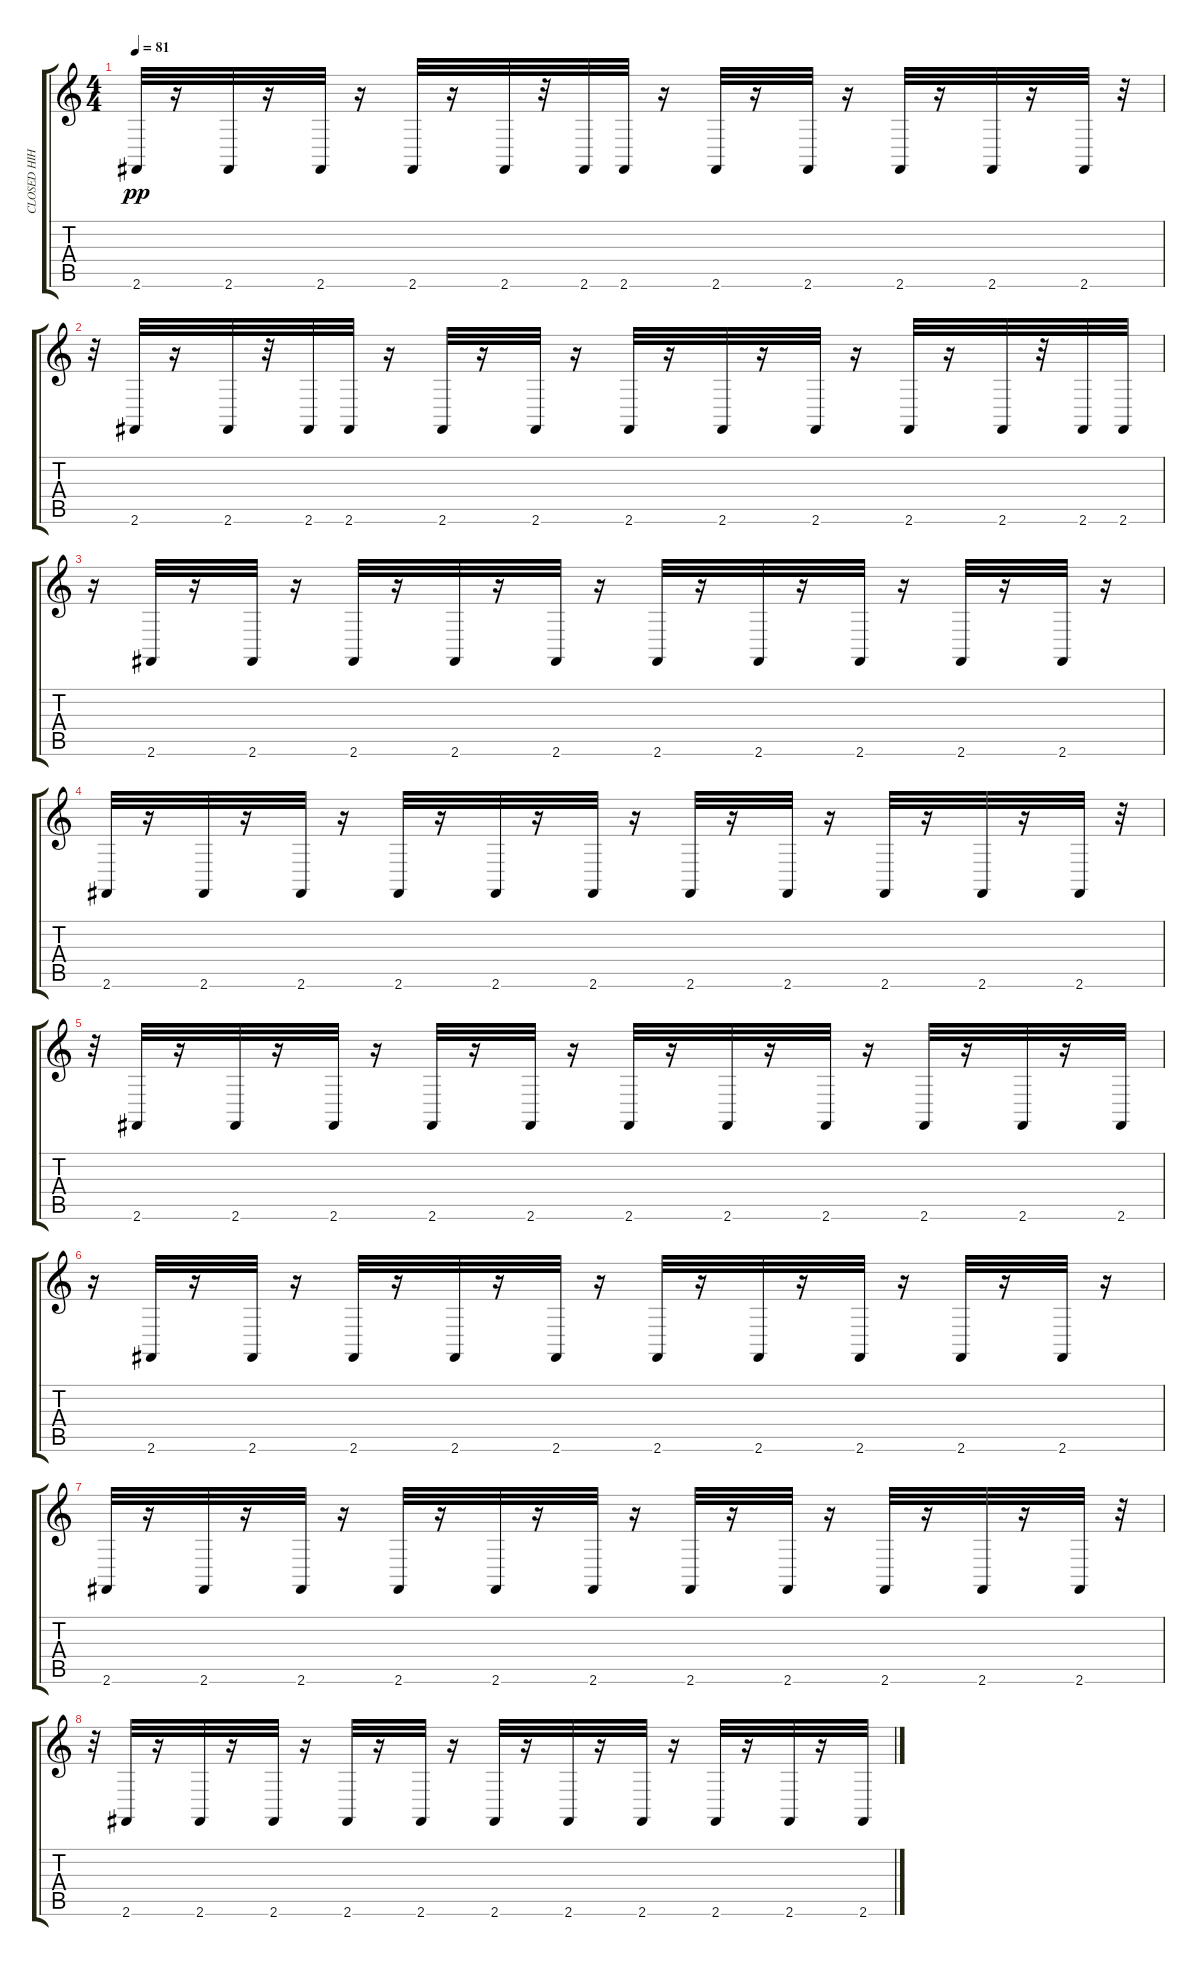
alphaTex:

\track ("CLOSED HIHAT." "CLOSED HIH") {instrument acousticgrandpiano}
\staff {score tabs}
\tuning (E4 B3 G3 D3 A2 E2) {hide}
\ts (4 4)
\tempo 81
\clef g2
\ks c
2.6.32{dy pp} r.16 2.6.32 r.16 2.6.32 r.16 2.6.32 r.16 2.6.32 r.32 2.6.32 2.6.32 r.16 2.6.32 r.16 2.6.32 r.16 2.6.32 r.16 2.6.32 r.16 2.6.32 r.32 |
r.32 2.6.32 r.16 2.6.32 r.32 2.6.32 2.6.32 r.16 2.6.32 r.16 2.6.32 r.16 2.6.32 r.16 2.6.32 r.16 2.6.32 r.16 2.6.32 r.16 2.6.32 r.32 2.6.32 2.6.32 |
r.16 2.6.32 r.16 2.6.32 r.16 2.6.32 r.16 2.6.32 r.16 2.6.32 r.16 2.6.32 r.16 2.6.32 r.16 2.6.32 r.16 2.6.32 r.16 2.6.32 r.16 |
2.6.32 r.16 2.6.32 r.16 2.6.32 r.16 2.6.32 r.16 2.6.32 r.16 2.6.32 r.16 2.6.32 r.16 2.6.32 r.16 2.6.32 r.16 2.6.32 r.16 2.6.32 r.32 |
r.32 2.6.32 r.16 2.6.32 r.16 2.6.32 r.16 2.6.32 r.16 2.6.32 r.16 2.6.32 r.16 2.6.32 r.16 2.6.32 r.16 2.6.32 r.16 2.6.32 r.16 2.6.32 |
r.16 2.6.32 r.16 2.6.32 r.16 2.6.32 r.16 2.6.32 r.16 2.6.32 r.16 2.6.32 r.16 2.6.32 r.16 2.6.32 r.16 2.6.32 r.16 2.6.32 r.16 |
2.6.32 r.16 2.6.32 r.16 2.6.32 r.16 2.6.32 r.16 2.6.32 r.16 2.6.32 r.16 2.6.32 r.16 2.6.32 r.16 2.6.32 r.16 2.6.32 r.16 2.6.32 r.32 |
r.32 2.6.32 r.16 2.6.32 r.16 2.6.32 r.16 2.6.32 r.16 2.6.32 r.16 2.6.32 r.16 2.6.32 r.16 2.6.32 r.16 2.6.32 r.16 2.6.32 r.16 2.6.32
